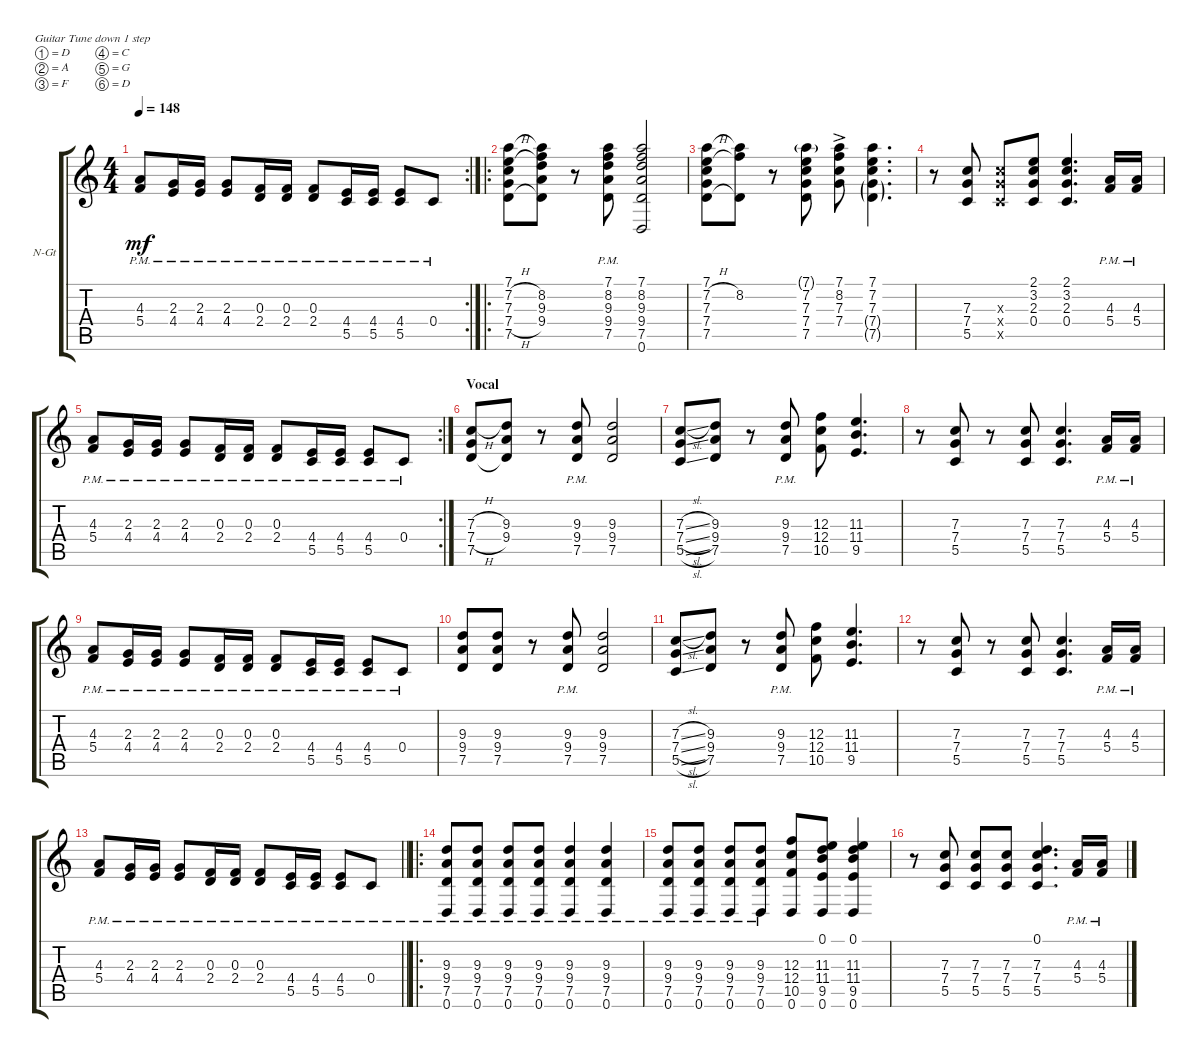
\defaultSystemsLayout 4
\bracketExtendMode groupsimilarinstruments
\firstSystemTrackNameOrientation horizontal
\otherSystemsTrackNameOrientation horizontal
\track ("Nylon Guitar" "N-Gt") {instrument acousticguitarnylon}
\staff {score tabs}
\tuning (D4 A3 F3 C3 G2 D2)
\rc 2
\ts (4 4)
\tempo 148
\clef g2
\scale
0.498447
\ks c
(4.3{pm} 5.4{pm}).8{dy mf} (2.3{pm} 4.4{pm}).16 (2.3{pm} 4.4{pm}).16 (2.3{pm} 4.4{pm}).8 (0.3{pm} 2.4{pm}).16 (0.3{pm} 2.4{pm}).16 (0.3{pm} 2.4{pm}).8 (4.4{pm} 5.5{pm}).16 (4.4{pm} 5.5{pm}).16 (4.4{pm} 5.5{pm}).8 0.4{pm}.8 |
\ro
\scale
0.471767 (7.5 7.4{h} 7.3{h} 7.2{h} 7.1).8 (9.4 9.3 8.2 7.1{t} 7.5{t}).8 r.8 (7.5{pm} 9.4{pm} 9.3 8.2{pm} 7.1{pm}).8 (7.5 9.4 7.1 0.6 9.3 8.2).2 |
\scale
0.476753 (7.5 7.4 7.1 7.3 7.2{h}).8 (7.5{t} 7.1{t} 8.2).8 r.8 (7.5 7.4 7.3 7.2 7.1{g}).8 (7.4 8.2{ac} 7.3 7.1).8 (7.3 7.2 7.4{g} 7.5{g} 7.1).4{d} |
\scale
0.497143 r.8 (5.5 7.4 7.3).8 (7.3{x} 7.4{x} 5.5{x}).8 (0.4 2.3 3.2 2.1).8 (0.4 2.3 3.2 2.1).4{d} (4.3{pm} 5.4{pm}).16 (4.3{pm} 5.4{pm}).16 |
\rc 2
(4.3{pm} 5.4{pm}).8 (2.3{pm} 4.4{pm}).16 (2.3{pm} 4.4{pm}).16 (2.3{pm} 4.4{pm}).8 (0.3{pm} 2.4{pm}).16 (0.3{pm} 2.4{pm}).16 (0.3{pm} 2.4{pm}).8 (4.4{pm} 5.5{pm}).16 (4.4{pm} 5.5{pm}).16 (4.4{pm} 5.5{pm}).8 0.4{pm}.8 |
\section ("" "Vocal")
\scale
0.491876 (7.5 7.4{h} 7.3{h}).8 (9.4 9.3 7.5{t}).8 r.8 (7.5{pm} 9.4{pm} 9.3).8 (7.5 9.4 9.3).2 |
\scale
0.508354 (5.5{sl} 7.4{sl} 7.3{sl}).8 (7.5 9.4 9.3).8 r.8 (7.5{pm} 9.4{pm} 9.3{pm}).8 (10.5 12.4 12.3).8 (9.5 11.4 11.3).4{d} |
\scale
0.489042 r.8 (5.5 7.4 7.3).8 r.8 (5.5 7.4 7.3).8 (5.5 7.4 7.3).4{d} (4.3{pm} 5.4{pm}).16 (4.3{pm} 5.4{pm}).16 |
(4.3{pm} 5.4{pm}).8 (2.3{pm} 4.4{pm}).16 (2.3{pm} 4.4{pm}).16 (2.3{pm} 4.4{pm}).8 (0.3{pm} 2.4{pm}).16 (0.3{pm} 2.4{pm}).16 (0.3{pm} 2.4{pm}).8 (4.4{pm} 5.5{pm}).16 (4.4{pm} 5.5{pm}).16 (4.4{pm} 5.5{pm}).8 0.4{pm}.8 |
\scale
0.481867 (7.5 9.4 9.3).8 (9.4 9.3 7.5).8 r.8 (7.5{pm} 9.4{pm} 9.3).8 (7.5 9.4 9.3).2 |
\scale
0.518322 (5.5{sl} 7.4{sl} 7.3{sl}).8 (7.5 9.4 9.3).8 r.8 (7.5{pm} 9.4{pm} 9.3{pm}).8 (10.5 12.4 12.3).8 (9.5 11.4 11.3).4{d} |
\scale
0.483322 r.8 (5.5 7.4 7.3).8 r.8 (5.5 7.4 7.3).8 (5.5 7.4 7.3).4{d} (4.3{pm} 5.4{pm}).16 (4.3{pm} 5.4{pm}).16 |
\barLineRight lightlight
(4.3{pm} 5.4{pm}).8 (2.3{pm} 4.4{pm}).16 (2.3{pm} 4.4{pm}).16 (2.3{pm} 4.4{pm}).8 (0.3{pm} 2.4{pm}).16 (0.3{pm} 2.4{pm}).16 (0.3{pm} 2.4{pm}).8 (4.4{pm} 5.5{pm}).16 (4.4{pm} 5.5{pm}).16 (4.4{pm} 5.5{pm}).8 0.4{pm}.8 |
\ro
\scale
0.473253 (9.3{pm} 9.4{pm} 7.5 0.6).8 (9.3{pm} 9.4{pm} 7.5 0.6).8 (9.3{pm} 9.4{pm} 7.5 0.6).8 (9.3{pm} 9.4{pm} 7.5 0.6).8 (9.3{pm} 9.4{pm} 7.5 0.6).4 (9.3{pm} 9.4{pm} 7.5 0.6).4 |
\scale
0.527112 (9.3{pm} 9.4{pm} 7.5 0.6).8 (9.3{pm} 9.4{pm} 7.5 0.6).8 (9.3{pm} 9.4{pm} 7.5 0.6).8 (9.3{pm} 9.4{pm} 7.5 0.6).8 (12.3 12.4 10.5 0.6).8 (11.3 11.4 9.5 0.6 0.1).8 (11.3 11.4 9.5 0.6 0.1).4 |
\scale
0.47362 r.8 (5.5 7.4 7.3).8 (5.5 7.4 7.3).8 (5.5 7.4 7.3).8 (5.5 7.4 7.3 0.1).4{d} (4.3{pm} 5.4{pm}).16 (4.3{pm} 5.4{pm}).16
